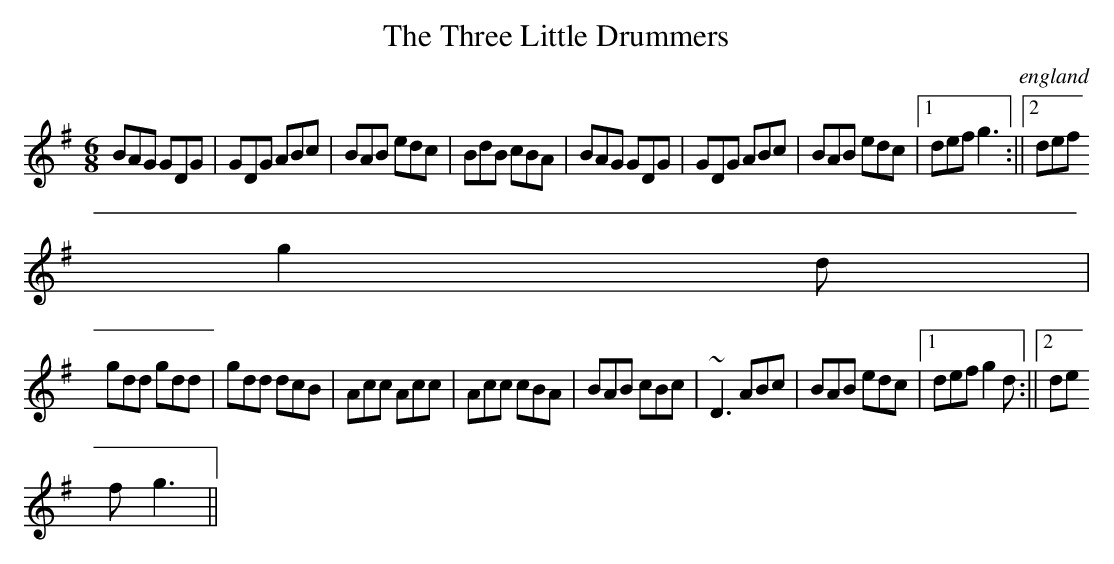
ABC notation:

X:1
T:The Three Little Drummers
O:england
M:6/8
L:1/8
K:G
BAG GDG|GDG ABc|BAB edc|BdB cBA|BAG GDG|GDG ABc|BAB edc|1 def g3:||2 def
g2d|
gdd gdd|gdd dcB|Acc Acc|Acc cBA|BAB cBc|~D3 ABc|BAB edc|1 def g2d:||2 de
f g3||
